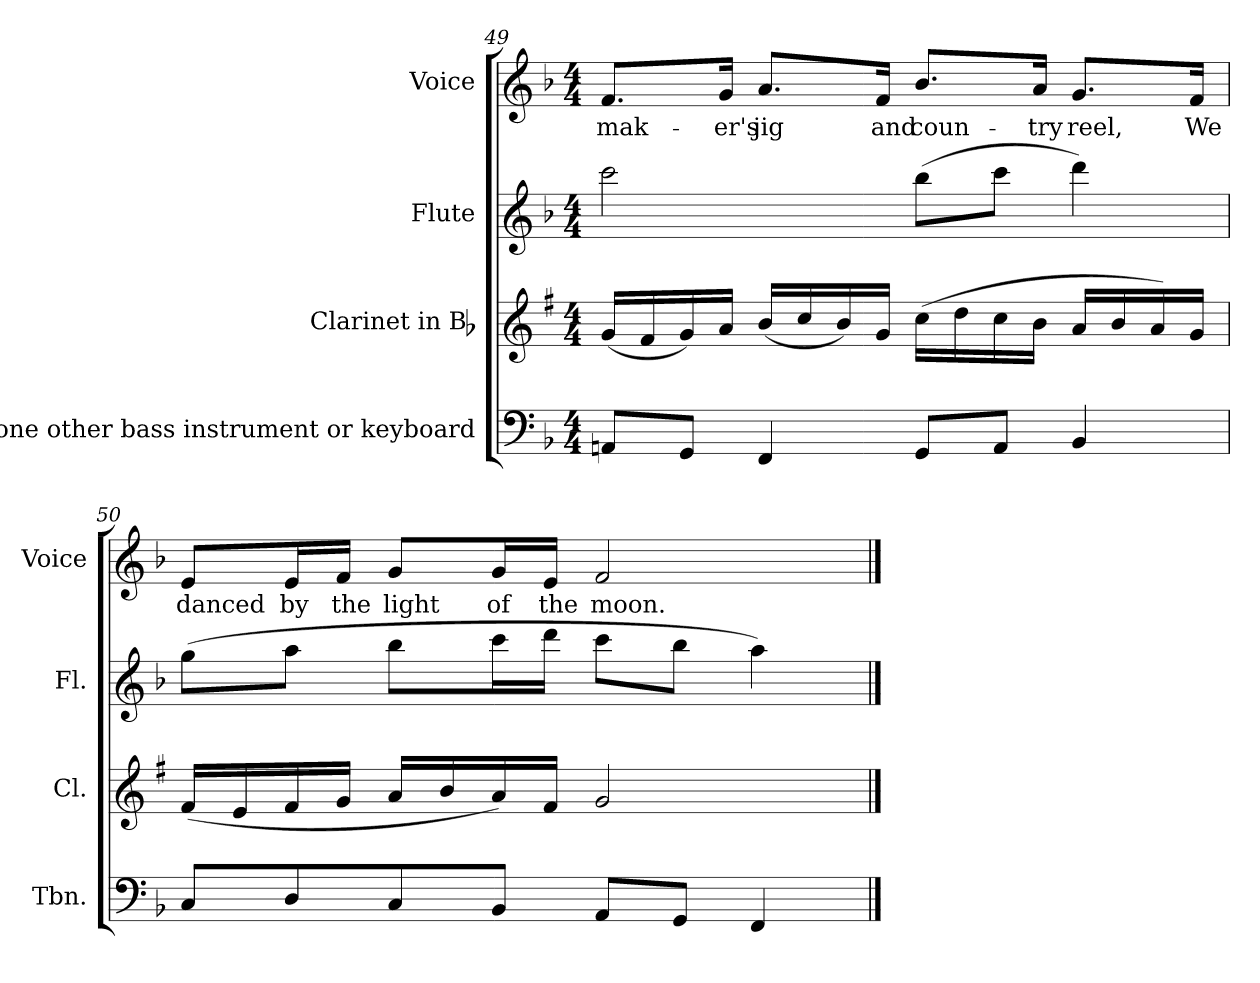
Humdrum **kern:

**kern	**kern	**kern	**kern	**text
*part4	*part3	*part2	*part1	*part1
*staff4	*staff3	*staff2	*staff1	*staff1
*I"Trombone other bass instrument  or keyboard	*I"Clarinet in Bb	*I"Flute	*I"Voice	*
*I'Tbn.	*I'Cl.	*I'Fl.	*I'Voice	*
!!LO:LB:g=z
*clefF4	*clefG2	*clefG2	*clefG2	*
*	*ITrd1c2	*	*	*
*k[b-]	*k[b-]	*k[b-]	*k[b-]	*
*F:	*F:	*F:	*F:	*
*M4/4	*M4/4	*M4/4	*M4/4	*
=49	=49	=49	=49	=49
!	!	!	!	!LO:LY:b:color=#000000
8AAni/L	(16fi/LL	2ccci\	8.fi/L	-mak-
.	16ei/	.	.	.
8GGi/J	16fi/)	.	.	.
!	!	!	!	!LO:LY:b:color=#000000
.	16gi/JJ	.	16gi/Jk	-er's
!	!	!	!	!LO:LY:b:color=#000000
4FFi/	(16ai/LL	.	8.ai/L	jig
.	16b-i/	.	.	.
.	16ai/)	.	.	.
!	!	!	!	!LO:LY:b:color=#000000
.	16fi/JJ	.	16fi/Jk	and
!	!	!	!	!LO:LY:b:color=#000000
8GGi/L	(16b-i\LL	(8bb-i\L	8.b-i/L	coun-
.	16cci\	.	.	.
8AAi/J	16b-i\	8ccci\J	.	.
!	!	!	!	!LO:LY:b:color=#000000
.	16ai\JJ	.	16ai/Jk	-try
!	!	!	!	!LO:LY:b:color=#000000
4BB-i/	16gi/LL	4dddi\)	8.gi/L	reel,
.	16ai/	.	.	.
.	16gi/)	.	.	.
!	!	!	!	!LO:LY:b:color=#000000
.	16fi/JJ	.	16fi/Jk	We
=50	=50	=50	=50	=50
!	!	!	!	!LO:LY:b:color=#000000
8Ci/L	(16ei/LL	(8ggi\L	8ei/L	danced
.	16di/	.	.	.
!	!	!	!	!LO:LY:b:color=#000000
8Di/	16ei/	8aai\J	16ei/L	by
!	!	!	!	!LO:LY:b:color=#000000
.	16fi/JJ	.	16fi/JJ	the
!	!	!	!	!LO:LY:b:color=#000000
8Ci/	16gi/LL	8bb-i\L	8gi/L	light
.	16ai/	.	.	.
!	!	!	!	!LO:LY:b:color=#000000
8BB-i/J	16gi/)	16ccci\L	16gi/L	of
!	!	!	!	!LO:LY:b:color=#000000
.	16ei/JJ	16dddi\JJ	16ei/JJ	the
!	!	!	!	!LO:LY:b:color=#000000
8AAi/L	2fi/	8ccci\L	2fi/	moon.
8GGi/J	.	8bb-i\J	.	.
4FFi/	.	4aai\)	.	.
==	==	==	==	==
*-	*-	*-	*-	*-
